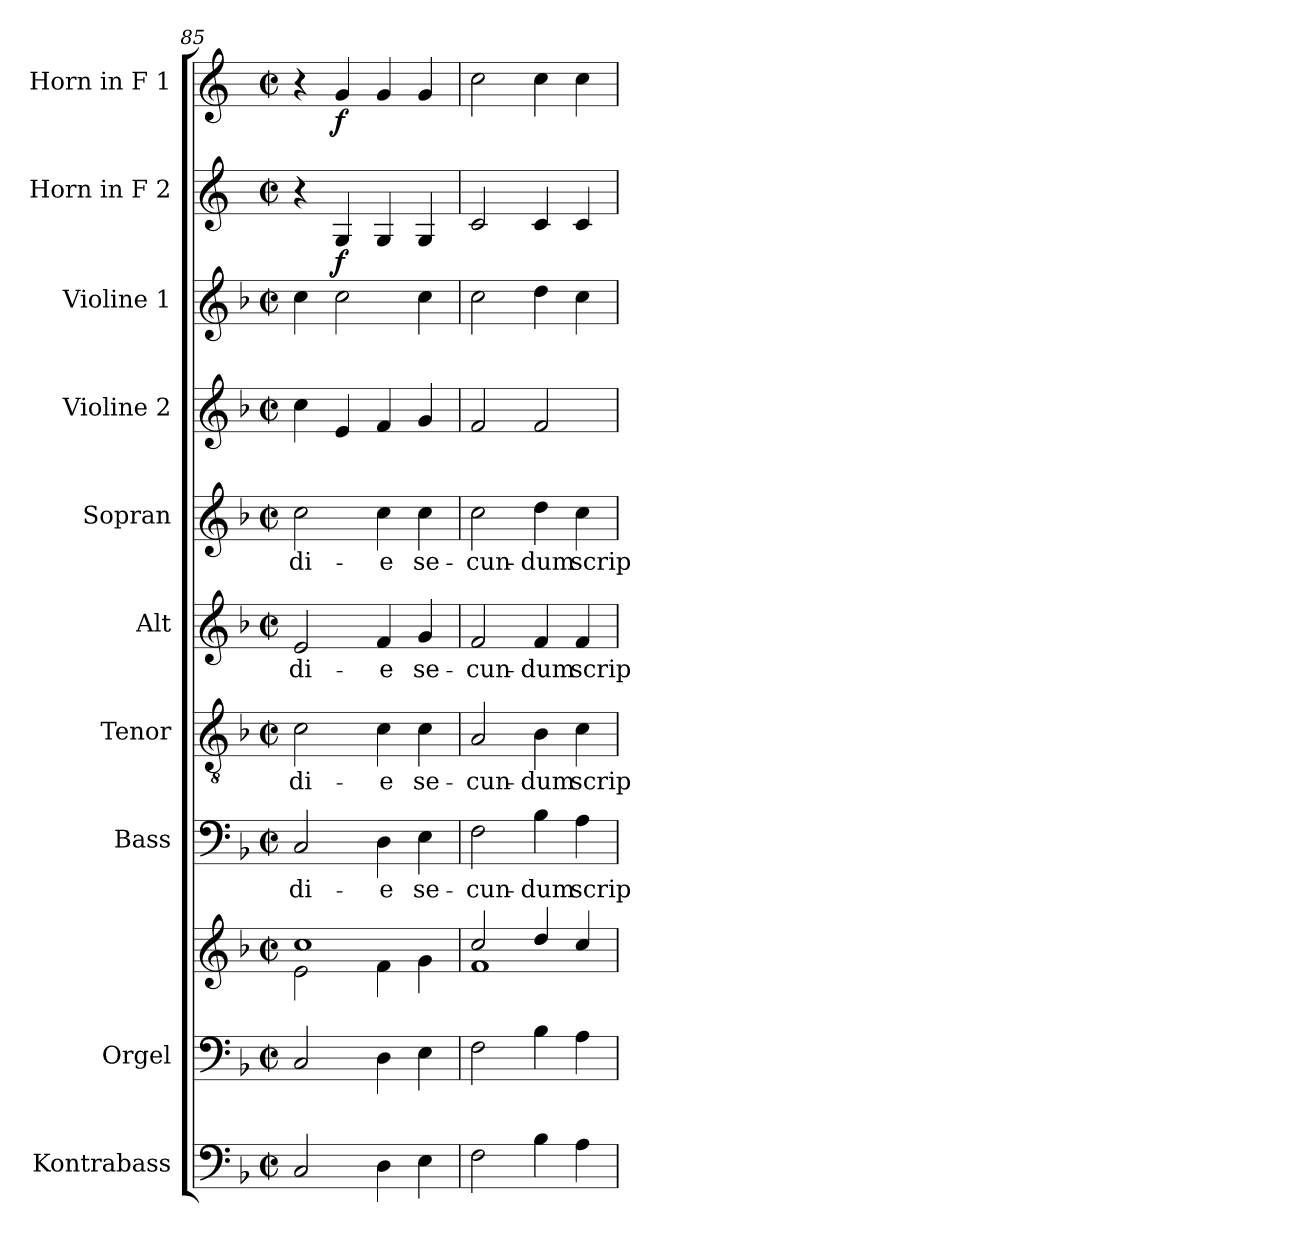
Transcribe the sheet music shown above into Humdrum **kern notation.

**kern	**kern	**kern	**kern	**text	**kern	**text	**kern	**text	**kern	**text	**kern	**kern	**kern	**dynam	**kern	**dynam
*part10	*part9	*part9	*part8	*part8	*part7	*part7	*part6	*part6	*part5	*part5	*part4	*part3	*part2	*part2	*part1	*part1
*staff11	*staff10	*staff9	*staff8	*staff8	*staff7	*staff7	*staff6	*staff6	*staff5	*staff5	*staff4	*staff3	*staff2	*staff2	*staff1	*staff1
*I"Kontrabass	*I"Orgel	*	*I"Bass	*	*I"Tenor	*	*I"Alt	*	*I"Sopran	*	*I"Violine 2	*I"Violine 1	*I"Horn in F 2	*	*I"Horn in F 1	*
*I'Kb.	*	*	*I'B.	*	*I'T.	*	*I'A.	*	*I'S.	*	*I'Vl. 2	*I'Vl. 1	*	*	*	*
*clefF4	*clefF4	*clefG2	*clefF4	*	*clefGv2	*	*clefG2	*	*clefG2	*	*clefG2	*clefG2	*clefG2	*	*clefG2	*
*ITrd7c12	*	*	*	*	*	*	*	*	*	*	*	*	*ITrd4c7	*	*ITrd4c7	*
*k[b-]	*k[b-]	*k[b-]	*k[b-]	*	*k[b-]	*	*k[b-]	*	*k[b-]	*	*k[b-]	*k[b-]	*k[b-]	*	*k[b-]	*
*F:	*F:	*F:	*F:	*	*F:	*	*F:	*	*F:	*	*F:	*F:	*F:	*	*F:	*
*M2/2	*M2/2	*M2/2	*M2/2	*	*M2/2	*	*M2/2	*	*M2/2	*	*M2/2	*M2/2	*M2/2	*	*M2/2	*
*met(c|)	*met(c|)	*met(c|)	*met(c|)	*	*met(c|)	*	*met(c|)	*	*met(c|)	*	*met(c|)	*met(c|)	*met(c|)	*	*met(c|)	*
=85	=85	=85	=85	=85	=85	=85	=85	=85	=85	=85	=85	=85	=85	=85	=85	=85
*	*	*^	*	*	*	*	*	*	*	*	*	*	*	*	*	*
!	!	!	!	!	!LO:LY:b	!	!LO:LY:b	!	!LO:LY:b	!	!LO:LY:b	!	!	!	!	!	!
2CC/	2C/	1cc	2e\	2C/	di-	2c\	di-	2e/	di-	2cc\	di-	4cc\	4cc\	4r	.	4r	.
!	!	!	!	!	!	!	!	!	!	!	!	!	!	!	!LO:DY:b	!	!LO:DY:b
.	.	.	.	.	.	.	.	.	.	.	.	4e/	2cc\	4C/	f	4c/	f
!	!	!	!	!	!LO:LY:b	!	!LO:LY:b	!	!LO:LY:b	!	!LO:LY:b	!	!	!	!	!	!
4DD\	4D\	.	4f\	4D\	-e	4c\	-e	4f/	-e	4cc\	-e	4f/	.	4C/	.	4c/	.
!	!	!	!	!	!LO:LY:b	!	!LO:LY:b	!	!LO:LY:b	!	!LO:LY:b	!	!	!	!	!	!
4EE\	4E\	.	4g\	4E\	se-	4c\	se-	4g/	se-	4cc\	se-	4g/	4cc\	4C/	.	4c/	.
!!LO:PB:g=z
=86	=86	=86	=86	=86	=86	=86	=86	=86	=86	=86	=86	=86	=86	=86	=86	=86	=86
!	!	!	!	!	!LO:LY:b	!	!LO:LY:b	!	!LO:LY:b	!	!LO:LY:b	!	!	!	!	!	!
2FF\	2F\	2cc/	1f	2F\	-cun-	2A/	-cun-	2f/	-cun-	2cc\	-cun-	2f/	2cc\	2F/	.	2f\	.
!	!	!	!	!	!LO:LY:b	!	!LO:LY:b	!	!LO:LY:b	!	!LO:LY:b	!	!	!	!	!	!
4BB-\	4B-\	4dd/	.	4B-\	-dum	4B-\	-dum	4f/	-dum	4dd\	-dum	2f/	4dd\	4F/	.	4f\	.
!	!	!	!	!	!LO:LY:b	!	!LO:LY:b	!	!LO:LY:b	!	!LO:LY:b	!	!	!	!	!	!
4AA\	4A\	4cc/	.	4A\	scrip-	4c\	scrip-	4f/	scrip-	4cc\	scrip-	.	4cc\	4F/	.	4f\	.
*	*	*v	*v	*	*	*	*	*	*	*	*	*	*	*	*	*	*
=	=	=	=	=	=	=	=	=	=	=	=	=	=	=	=	=
*-	*-	*-	*-	*-	*-	*-	*-	*-	*-	*-	*-	*-	*-	*-	*-	*-
